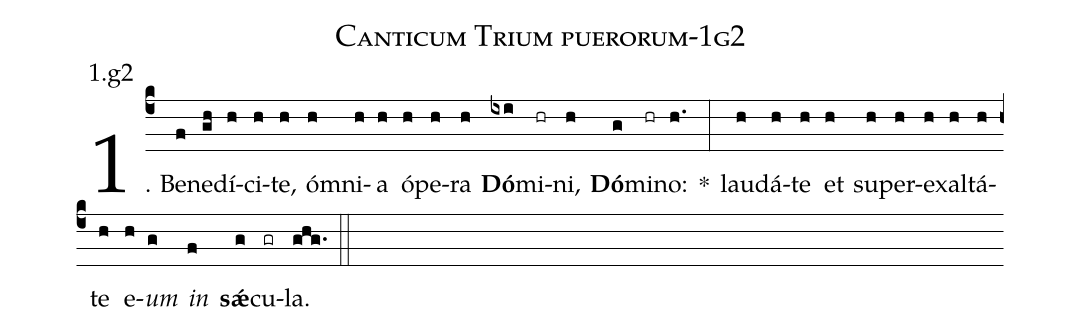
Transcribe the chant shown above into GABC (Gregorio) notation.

name: Canticum Trium puerorum-1g2;
annotation: 1.g2;
%%
(c4)1. Be(f)ne(gh)dí(h)ci(h)te,(h) óm(h)ni(h)a(h) ó(h)pe(h)ra(h) <b>Dó</b>(ixi)mi(hr)ni,(h) <b>Dó</b>(g)mi(hr)no:(h.) *(:) lau(h)dá(h)te(h) et(h) su(h)per(h)ex(h)al(h)tá(h)te(h) e(h)<i>um</i>(g) <i>in</i>(f) <b>sǽ</b>(g)cu(gr)la.(ghg.) (::)
